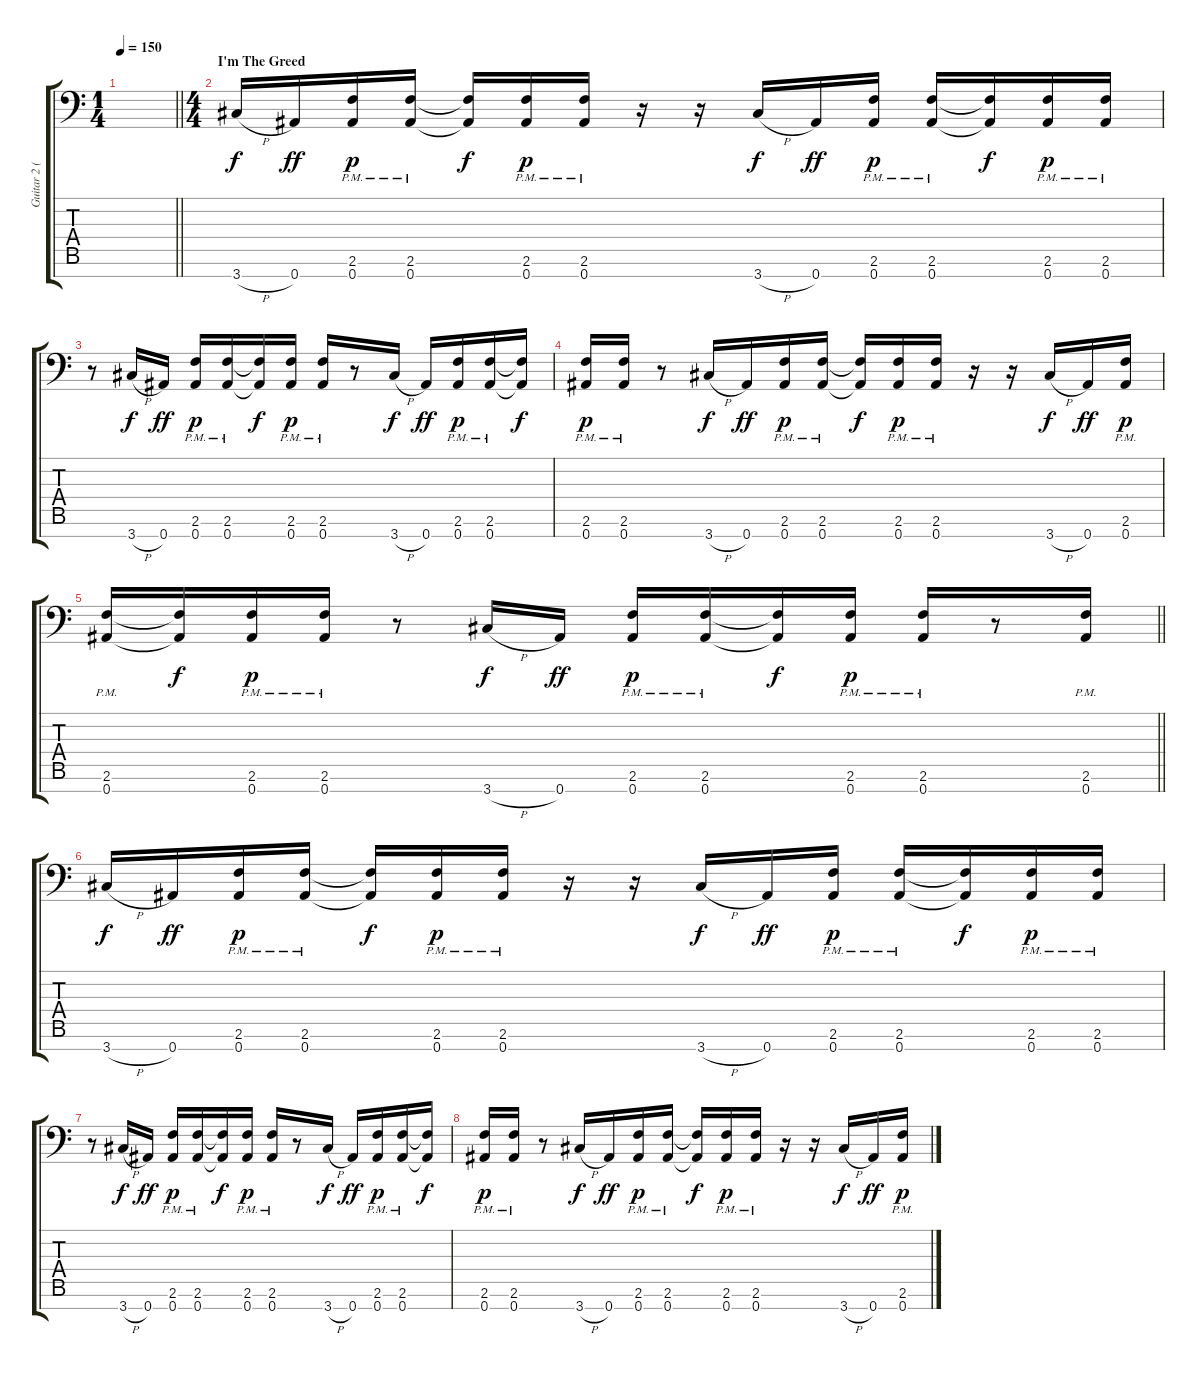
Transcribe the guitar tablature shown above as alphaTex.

\track ("Guitar 2 (Marten Hagstrom)" "Guitar 2 (") {instrument overdrivenguitar}
\staff {score tabs}
\tuning (Eb4 Bb3 Gb3 Db3 Ab2 Eb2 Bb1) {hide}
\ts (1 4)
\tempo 150
\clef f4
\barLineRight lightlight
\ks c
|
\ts (4 4)
\section ("" "I'm The Greed")
3.7{h}.16 0.7.16{dy ff} (2.6{pm} 0.7{pm}).16{dy p} (2.6{pm} 0.7{pm}).16 (2.6{t} 0.7{t}).16{dy f} (2.6{pm} 0.7{pm}).16{dy p} (2.6{pm} 0.7{pm}).16 r.16 r.16 3.7{h}.16{dy f} 0.7.16{dy ff} (2.6{pm} 0.7{pm}).16{dy p} (2.6{pm} 0.7{pm}).16 (2.6{t} 0.7{t}).16{dy f} (2.6{pm} 0.7{pm}).16{dy p} (2.6{pm} 0.7{pm}).16 |
r.8 3.7{h}.16{dy f} 0.7.16{dy ff} (2.6{pm} 0.7{pm}).16{dy p} (2.6{pm} 0.7{pm}).16 (2.6{t} 0.7{t}).16{dy f} (2.6{pm} 0.7{pm}).16{dy p} (2.6{pm} 0.7{pm}).16 r.8 3.7{h}.16{dy f} 0.7.16{dy ff} (2.6{pm} 0.7{pm}).16{dy p} (2.6{pm} 0.7{pm}).16 (2.6{t} 0.7{t}).16{dy f} |
(2.6{pm} 0.7{pm}).16{dy p} (2.6{pm} 0.7{pm}).16 r.8 3.7{h}.16{dy f} 0.7.16{dy ff} (2.6{pm} 0.7{pm}).16{dy p} (2.6{pm} 0.7{pm}).16 (2.6{t} 0.7{t}).16{dy f} (2.6{pm} 0.7{pm}).16{dy p} (2.6{pm} 0.7{pm}).16 r.16 r.16 3.7{h}.16{dy f} 0.7.16{dy ff} (2.6{pm} 0.7{pm}).16{dy p} |
\barLineRight lightlight
(2.6{pm} 0.7{pm}).16 (2.6{t} 0.7{t}).16{dy f} (2.6{pm} 0.7{pm}).16{dy p} (2.6{pm} 0.7{pm}).16 r.8 3.7{h}.16{dy f} 0.7.16{dy ff} (2.6{pm} 0.7{pm}).16{dy p} (2.6{pm} 0.7{pm}).16 (2.6{t} 0.7{t}).16{dy f} (2.6{pm} 0.7{pm}).16{dy p} (2.6{pm} 0.7{pm}).16 r.8 (2.6{pm} 0.7{pm}).16 |
3.7{h}.16{dy f} 0.7.16{dy ff} (2.6{pm} 0.7{pm}).16{dy p} (2.6{pm} 0.7{pm}).16 (2.6{t} 0.7{t}).16{dy f} (2.6{pm} 0.7{pm}).16{dy p} (2.6{pm} 0.7{pm}).16 r.16 r.16 3.7{h}.16{dy f} 0.7.16{dy ff} (2.6{pm} 0.7{pm}).16{dy p} (2.6{pm} 0.7{pm}).16 (2.6{t} 0.7{t}).16{dy f} (2.6{pm} 0.7{pm}).16{dy p} (2.6{pm} 0.7{pm}).16 |
r.8 3.7{h}.16{dy f} 0.7.16{dy ff} (2.6{pm} 0.7{pm}).16{dy p} (2.6{pm} 0.7{pm}).16 (2.6{t} 0.7{t}).16{dy f} (2.6{pm} 0.7{pm}).16{dy p} (2.6{pm} 0.7{pm}).16 r.8 3.7{h}.16{dy f} 0.7.16{dy ff} (2.6{pm} 0.7{pm}).16{dy p} (2.6{pm} 0.7{pm}).16 (2.6{t} 0.7{t}).16{dy f} |
(2.6{pm} 0.7{pm}).16{dy p} (2.6{pm} 0.7{pm}).16 r.8 3.7{h}.16{dy f} 0.7.16{dy ff} (2.6{pm} 0.7{pm}).16{dy p} (2.6{pm} 0.7{pm}).16 (2.6{t} 0.7{t}).16{dy f} (2.6{pm} 0.7{pm}).16{dy p} (2.6{pm} 0.7{pm}).16 r.16 r.16 3.7{h}.16{dy f} 0.7.16{dy ff} (2.6{pm} 0.7{pm}).16{dy p}
